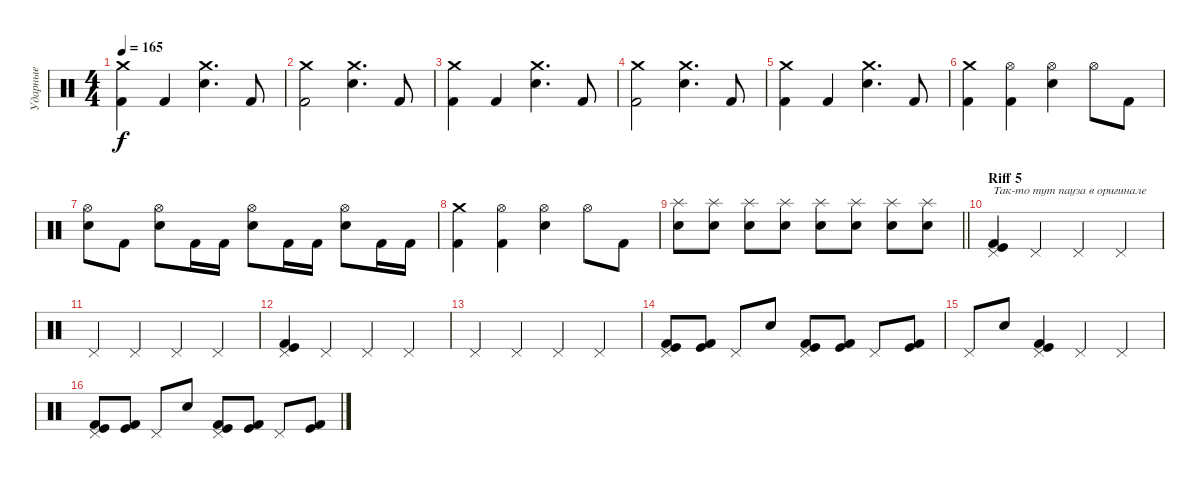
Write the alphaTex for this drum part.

\track ("Ударные" "Ударные") {instrument percussion}
\staff {score}
\articulation defaults
\ts (4 4)
\tempo 165
\clef neutral
\ks c
("Crash medium (hit)" "Kick (hit) 2").4{dy f} "Kick (hit) 2".4 ("Crash medium (hit)" "Electric Snare (hit)").4{d} "Kick (hit) 2".8 |
("Crash medium (hit)" "Kick (hit) 2").2 ("Crash medium (hit)" "Electric Snare (hit)").4{d} "Kick (hit) 2".8 |
("Crash medium (hit)" "Kick (hit) 2").4 "Kick (hit) 2".4 ("Crash medium (hit)" "Electric Snare (hit)").4{d} "Kick (hit) 2".8 |
("Crash medium (hit)" "Kick (hit) 2").2 ("Crash medium (hit)" "Electric Snare (hit)").4{d} "Kick (hit) 2".8 |
("Crash medium (hit)" "Kick (hit) 2").4 "Kick (hit) 2".4 ("Crash medium (hit)" "Electric Snare (hit)").4{d} "Kick (hit) 2".8 |
("Crash medium (hit)" "Kick (hit) 2").4 ("Hi-Hat (open)" "Kick (hit) 2").4 ("Hi-Hat (open)" "Electric Snare (hit)").4 "Hi-Hat (open)".8 "Kick (hit) 2".8 |
("Hi-Hat (open)" "Electric Snare (hit)").8 "Kick (hit) 2".8 ("Hi-Hat (open)" "Electric Snare (hit)").8 "Kick (hit) 2".16 "Kick (hit) 2".16 ("Hi-Hat (open)" "Electric Snare (hit)").8 "Kick (hit) 2".16 "Kick (hit) 2".16 ("Hi-Hat (open)" "Electric Snare (hit)").8 "Kick (hit) 2".16 "Kick (hit) 2".16 |
("Crash medium (hit)" "Kick (hit) 2").4 ("Hi-Hat (open)" "Kick (hit) 2").4 ("Hi-Hat (open)" "Electric Snare (hit)").4 "Hi-Hat (open)".8 "Kick (hit) 2".8 |
\barLineRight lightlight
("Splash (hit)" "Electric Snare (hit)").8 ("Splash (hit)" "Electric Snare (hit)").8 ("Splash (hit)" "Electric Snare (hit)").8 ("Splash (hit)" "Electric Snare (hit)").8 ("Splash (hit)" "Electric Snare (hit)").8 ("Splash (hit)" "Electric Snare (hit)").8 ("Splash (hit)" "Electric Snare (hit)").8 ("Splash (hit)" "Electric Snare (hit)").8 |
\section ("" "Riff 5")
("Pedal Hi-Hat (hit)" "Kick (hit)" "Kick (hit) 2").4{txt "Так-то тут пауза в оригинале"} "Pedal Hi-Hat (hit)".4 "Pedal Hi-Hat (hit)".4 "Pedal Hi-Hat (hit)".4 |
"Pedal Hi-Hat (hit)".4 "Pedal Hi-Hat (hit)".4 "Pedal Hi-Hat (hit)".4 "Pedal Hi-Hat (hit)".4 |
("Pedal Hi-Hat (hit)" "Kick (hit)" "Kick (hit) 2").4 "Pedal Hi-Hat (hit)".4 "Pedal Hi-Hat (hit)".4 "Pedal Hi-Hat (hit)".4 |
"Pedal Hi-Hat (hit)".4 "Pedal Hi-Hat (hit)".4 "Pedal Hi-Hat (hit)".4 "Pedal Hi-Hat (hit)".4 |
("Pedal Hi-Hat (hit)" "Kick (hit)" "Kick (hit) 2").8 ("Kick (hit)" "Kick (hit) 2").8 "Pedal Hi-Hat (hit)".8 "Electric Snare (hit)".8 ("Pedal Hi-Hat (hit)" "Kick (hit)" "Kick (hit) 2").8 ("Kick (hit)" "Kick (hit) 2").8 "Pedal Hi-Hat (hit)".8 ("Kick (hit)" "Kick (hit) 2").8 |
"Pedal Hi-Hat (hit)".8 "Electric Snare (hit)".8 ("Pedal Hi-Hat (hit)" "Kick (hit)" "Kick (hit) 2").4 "Pedal Hi-Hat (hit)".4 "Pedal Hi-Hat (hit)".4 |
("Pedal Hi-Hat (hit)" "Kick (hit)" "Kick (hit) 2").8 ("Kick (hit)" "Kick (hit) 2").8 "Pedal Hi-Hat (hit)".8 "Electric Snare (hit)".8 ("Pedal Hi-Hat (hit)" "Kick (hit)" "Kick (hit) 2").8 ("Kick (hit)" "Kick (hit) 2").8 "Pedal Hi-Hat (hit)".8 ("Kick (hit)" "Kick (hit) 2").8
